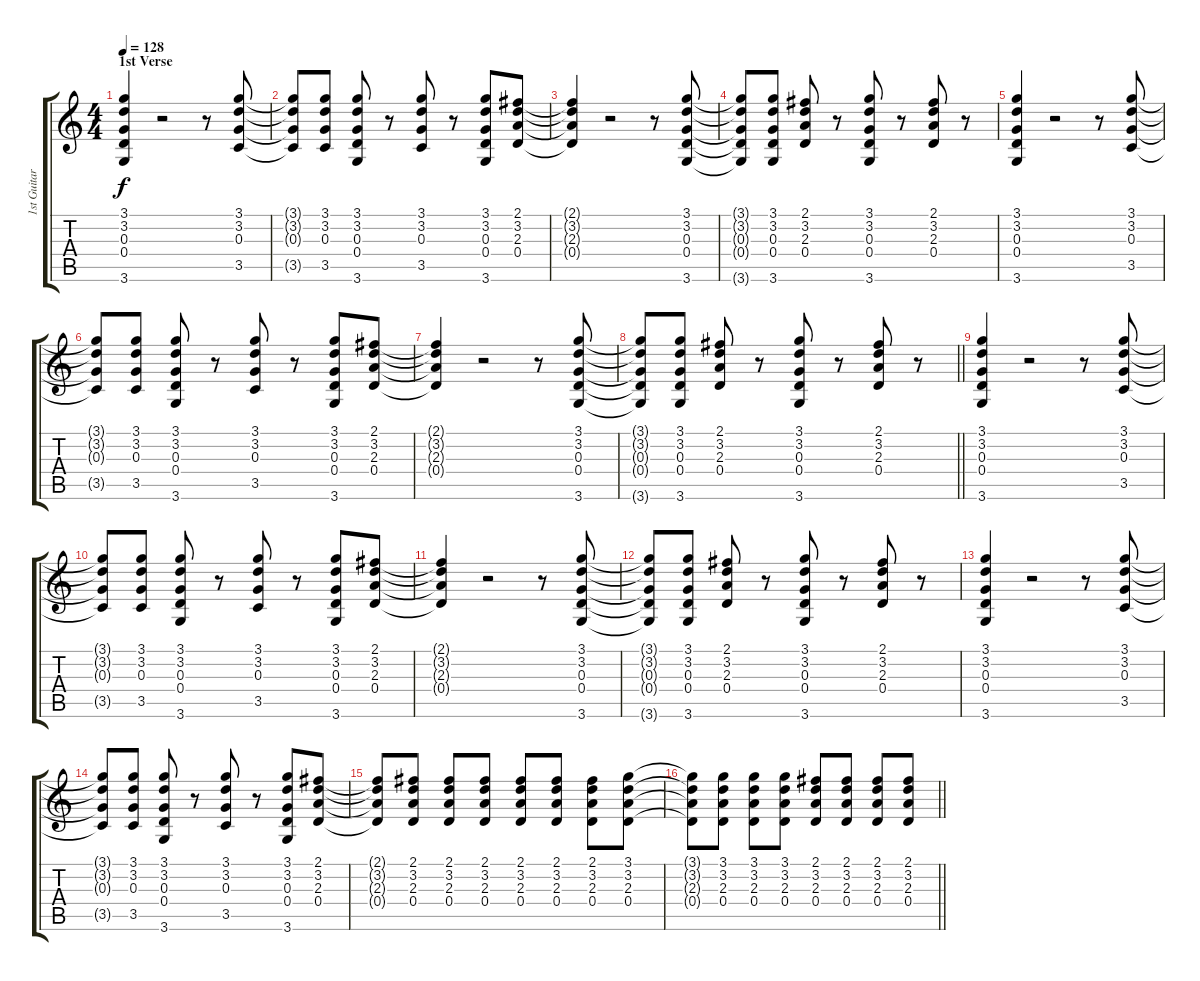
\track ("1st Guitar Angus Young" "1st Guitar") {instrument distortionguitar}
\staff {score tabs}
\tuning (E4 B3 G3 D3 A2 E2) {hide}
\ts (4 4)
\section ("" "1st Verse")
\tempo 128
\clef g2
\ks c
(3.1 3.2 0.3 0.4 3.6).4{dy f} r.2 r.8 (3.1 3.2 0.3 3.5).8 |
(3.1{t} 3.2{t} 0.3{t} 3.5{t}).8 (3.1 3.2 0.3 3.5).8 (3.1 3.2 0.3 0.4 3.6).8 r.8 (3.1 3.2 0.3 3.5).8 r.8 (3.1 3.2 0.3 0.4 3.6).8 (2.1 3.2 2.3 0.4).8 |
(2.1{t} 3.2{t} 2.3{t} 0.4{t}).4 r.2 r.8 (3.1 3.2 0.3 0.4 3.6).8 |
(3.1{t} 3.2{t} 0.3{t} 0.4{t} 3.6{t}).8 (3.1 3.2 0.3 0.4 3.6).8 (2.1 3.2 2.3 0.4).8 r.8 (3.1 3.2 0.3 0.4 3.6).8 r.8 (2.1 3.2 2.3 0.4).8 r.8 |
(3.1 3.2 0.3 0.4 3.6).4 r.2 r.8 (3.1 3.2 0.3 3.5).8 |
(3.1{t} 3.2{t} 0.3{t} 3.5{t}).8 (3.1 3.2 0.3 3.5).8 (3.1 3.2 0.3 0.4 3.6).8 r.8 (3.1 3.2 0.3 3.5).8 r.8 (3.1 3.2 0.3 0.4 3.6).8 (2.1 3.2 2.3 0.4).8 |
(2.1{t} 3.2{t} 2.3{t} 0.4{t}).4 r.2 r.8 (3.1 3.2 0.3 0.4 3.6).8 |
\barLineRight lightlight
(3.1{t} 3.2{t} 0.3{t} 0.4{t} 3.6{t}).8 (3.1 3.2 0.3 0.4 3.6).8 (2.1 3.2 2.3 0.4).8 r.8 (3.1 3.2 0.3 0.4 3.6).8 r.8 (2.1 3.2 2.3 0.4).8 r.8 |
(3.1 3.2 0.3 0.4 3.6).4 r.2 r.8 (3.1 3.2 0.3 3.5).8 |
(3.1{t} 3.2{t} 0.3{t} 3.5{t}).8 (3.1 3.2 0.3 3.5).8 (3.1 3.2 0.3 0.4 3.6).8 r.8 (3.1 3.2 0.3 3.5).8 r.8 (3.1 3.2 0.3 0.4 3.6).8 (2.1 3.2 2.3 0.4).8 |
(2.1{t} 3.2{t} 2.3{t} 0.4{t}).4 r.2 r.8 (3.1 3.2 0.3 0.4 3.6).8 |
(3.1{t} 3.2{t} 0.3{t} 0.4{t} 3.6{t}).8 (3.1 3.2 0.3 0.4 3.6).8 (2.1 3.2 2.3 0.4).8 r.8 (3.1 3.2 0.3 0.4 3.6).8 r.8 (2.1 3.2 2.3 0.4).8 r.8 |
(3.1 3.2 0.3 0.4 3.6).4 r.2 r.8 (3.1 3.2 0.3 3.5).8 |
(3.1{t} 3.2{t} 0.3{t} 3.5{t}).8 (3.1 3.2 0.3 3.5).8 (3.1 3.2 0.3 0.4 3.6).8 r.8 (3.1 3.2 0.3 3.5).8 r.8 (3.1 3.2 0.3 0.4 3.6).8 (2.1 3.2 2.3 0.4).8 |
(2.1{t} 3.2{t} 2.3{t} 0.4{t}).8 (2.1 3.2 2.3 0.4).8 (2.1 3.2 2.3 0.4).8 (2.1 3.2 2.3 0.4).8 (2.1 3.2 2.3 0.4).8 (2.1 3.2 2.3 0.4).8 (2.1 3.2 2.3 0.4).8 (3.1 3.2 2.3 0.4).8 |
\barLineRight lightlight
(3.1{t} 3.2{t} 2.3{t} 0.4{t}).8 (3.1 3.2 2.3 0.4).8 (3.1 3.2 2.3 0.4).8 (3.1 3.2 2.3 0.4).8 (2.1 3.2 2.3 0.4).8 (2.1 3.2 2.3 0.4).8 (2.1 3.2 2.3 0.4).8 (2.1 3.2 2.3 0.4).8
